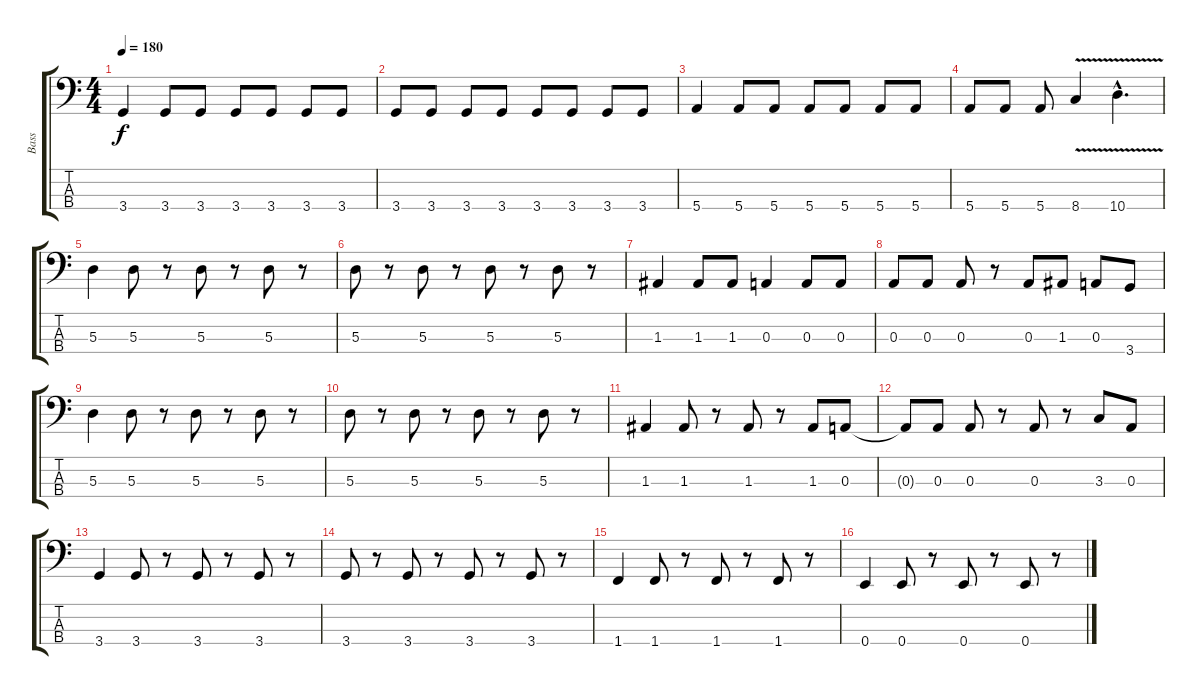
\track ("Bass" "Bass") {instrument electricbasspick}
\staff {score tabs}
\tuning (G2 D2 A1 E1) {hide}
\ts (4 4)
\tempo 180
\clef f4
\ks c
3.4.4{dy f} 3.4.8 3.4.8 3.4.8 3.4.8 3.4.8 3.4.8 |
3.4.8 3.4.8 3.4.8 3.4.8 3.4.8 3.4.8 3.4.8 3.4.8 |
5.4.4 5.4.8 5.4.8 5.4.8 5.4.8 5.4.8 5.4.8 |
5.4.8 5.4.8 5.4.8 8.4{v}.4 10.4{v hac}.4{d} |
5.3.4 5.3.8 r.8 5.3.8 r.8 5.3.8 r.8 |
5.3.8 r.8 5.3.8 r.8 5.3.8 r.8 5.3.8 r.8 |
1.3.4 1.3.8 1.3.8 0.3.4 0.3.8 0.3.8 |
0.3.8 0.3.8 0.3.8 r.8 0.3.8 1.3.8 0.3.8 3.4.8 |
5.3.4 5.3.8 r.8 5.3.8 r.8 5.3.8 r.8 |
5.3.8 r.8 5.3.8 r.8 5.3.8 r.8 5.3.8 r.8 |
1.3.4 1.3.8 r.8 1.3.8 r.8 1.3.8 0.3.8 |
0.3{t}.8 0.3.8 0.3.8 r.8 0.3.8 r.8 3.3.8 0.3.8 |
3.4.4 3.4.8 r.8 3.4.8 r.8 3.4.8 r.8 |
3.4.8 r.8 3.4.8 r.8 3.4.8 r.8 3.4.8 r.8 |
1.4.4 1.4.8 r.8 1.4.8 r.8 1.4.8 r.8 |
0.4.4 0.4.8 r.8 0.4.8 r.8 0.4.8 r.8
